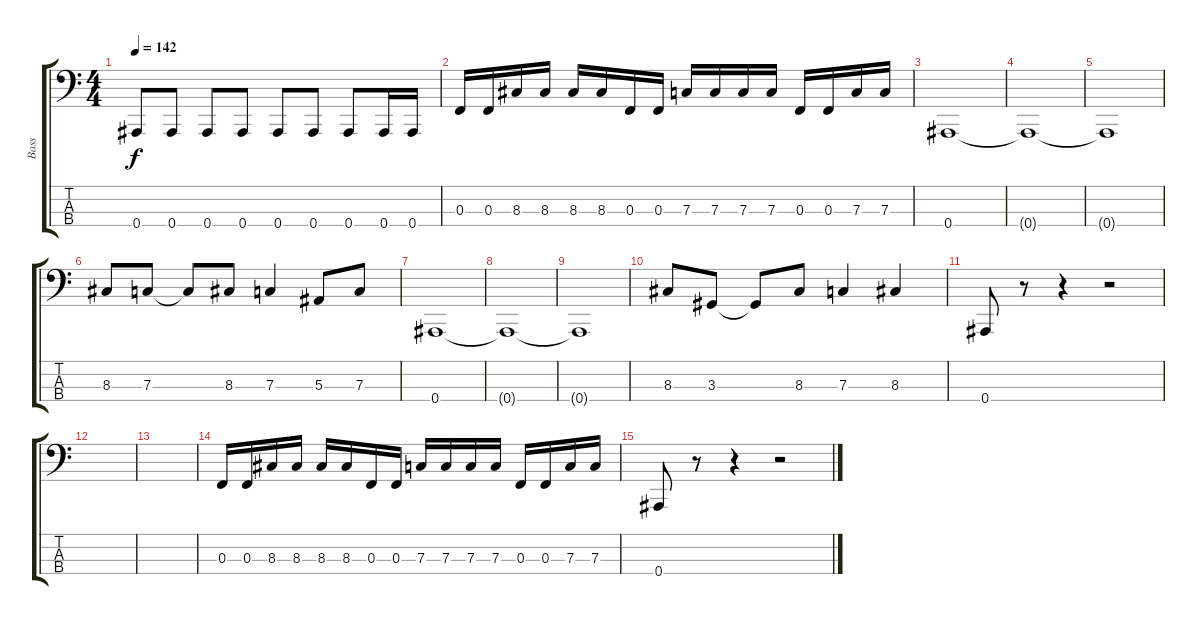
\track ("Bass" "Bass") {instrument electricbassfinger}
\staff {score tabs}
\tuning (Eb2 Bb1 F1 Bb0) {hide}
\ts (4 4)
\tempo 142
\clef f4
\ks c
0.4.8{dy f} 0.4.8 0.4.8 0.4.8 0.4.8 0.4.8 0.4.8 0.4.16 0.4.16 |
0.3.16 0.3.16 8.3.16 8.3.16 8.3.16 8.3.16 0.3.16 0.3.16 7.3.16 7.3.16 7.3.16 7.3.16 0.3.16 0.3.16 7.3.16 7.3.16 |
0.4.1 |
0.4{t}.1 |
0.4{t}.1 |
8.3.8 7.3.8 7.3{t}.8 8.3.8 7.3.4 5.3.8 7.3.8 |
0.4.1 |
0.4{t}.1 |
0.4{t}.1 |
8.3.8 3.3.8 3.3{t}.8 8.3.8 7.3.4 8.3.4 |
0.4.8 r.8 r.4 r.2 |
|
|
0.3.16 0.3.16 8.3.16 8.3.16 8.3.16 8.3.16 0.3.16 0.3.16 7.3.16 7.3.16 7.3.16 7.3.16 0.3.16 0.3.16 7.3.16 7.3.16 |
0.4.8 r.8 r.4 r.2
